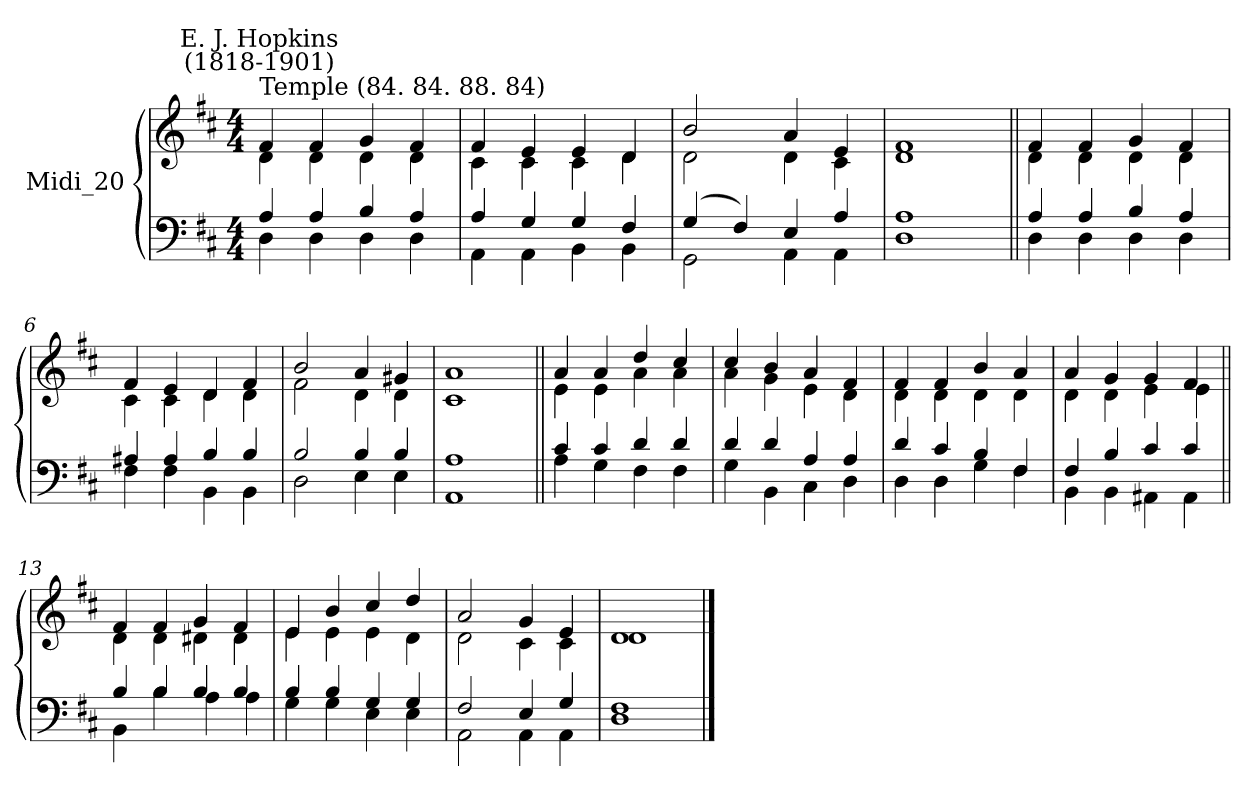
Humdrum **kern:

**kern	**kern
*part2	*part1
*staff2	*staff1
*I"Midi_20	*I"Midi_20
*clefF4	*clefG2
*k[f#c#]	*k[f#c#]
*D:	*D:
*M4/4	*M4/4
=1	=1
*^	*^
!	!	!LO:TX:a:t=Temple (84. 84. 88. 84)	!
!	!	!LO:TX:a:cj:t=E. J. Hopkins\n(1818-1901)	!
4A/	4D\	4f#/	4d\
4A/	4D\	4f#/	4d\
4B/	4D\	4g/	4d\
4A/	4D\	4f#/	4d\
=2	=2	=2	=2
4A/	4AA\	4f#/	4c#\
4G/	4AA\	4e/	4c#\
4G/	4BB\	4e/	4c#\
4F#/	4BB\	4d/	4d\
=3	=3	=3	=3
(>4G/	2GG\	2b/	2d\
4F#/)	.	.	.
4E/	4AA\	4a/	4d\
4A/	4AA\	4e/	4c#\
=4	=4	=4	=4
1A/	1D\	1f#/	1d\
=5||	=5||	=5||	=5||
4A/	4D\	4f#/	4d\
4A/	4D\	4f#/	4d\
4B/	4D\	4g/	4d\
4A/	4D\	4f#/	4d\
=6	=6	=6	=6
4A#X/	4F#\	4f#/	4c#\
4A#/	4F#\	4e/	4c#\
4B/	4BB\	4d/	4d\
4B/	4BB\	4f#/	4d\
=7	=7	=7	=7
2B/	2D\	2b/	2f#\
4B/	4E\	4a/	4d\
4B/	4E\	4g#X/	4d\
=8	=8	=8	=8
1A/	1AA\	1a/	1c#\
!!LO:LB:g=z	!!
=9||	=9||	=9||	=9||
4c#/	4A\	4a/	4e\
4c#/	4G\	4a/	4e\
4d/	4F#\	4dd/	4a\
4d/	4F#\	4cc#/	4a\
=10	=10	=10	=10
4d/	4G\	4cc#/	4a\
4d/	4BB\	4b/	4g\
4A/	4C#\	4a/	4e\
4A/	4D\	4f#/	4d\
=11	=11	=11	=11
4d/	4D\	4f#/	4d\
4c#/	4D\	4f#/	4d\
4B/	4G\	4b/	4d\
4F#/	4F#\	4a/	4d\
=12	=12	=12	=12
4F#/	4BB\	4a/	4d\
4B/	4BB\	4g/	4d\
4c#/	4AA#X\	4g/	4e\
4c#/	4AA#\	4f#/	4e\
=13||	=13||	=13||	=13||
4B/	4BB\	4f#/	4d\
4B/	4B\	4f#/	4d\
4B/	4A\	4g/	4d#X\
4B/	4A\	4f#/	4d#\
=14	=14	=14	=14
4B/	4G\	4e/	4e\
4B/	4G\	4b/	4e\
4G/	4E\	4cc#/	4e\
4G/	4E\	4dd/	4d\
=15	=15	=15	=15
2F#/	2AA\	2a/	2d\
4E/	4AA\	4g/	4c#\
4G/	4AA\	4e/	4c#\
=16	=16	=16	=16
1F#/	1D\	1d/	1d\
*v	*v	*	*
*	*v	*v
==	==
*-	*-
